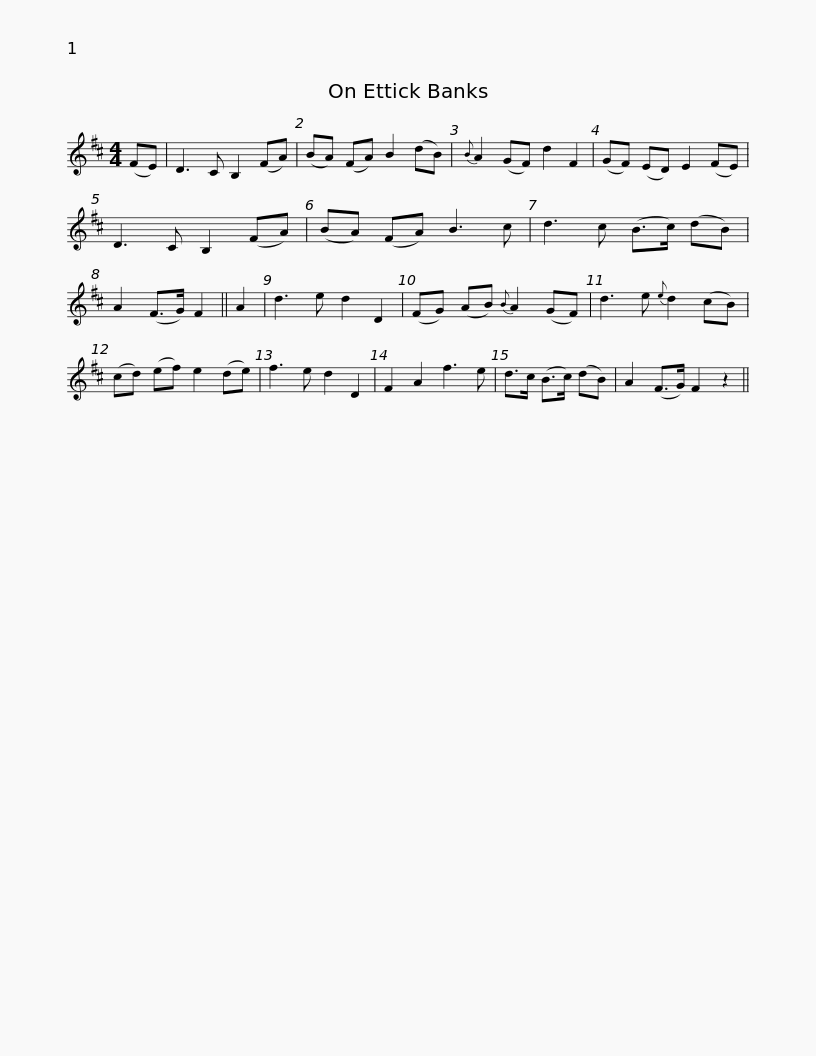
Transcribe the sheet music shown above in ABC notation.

X:1
L:1/8
M:4/4
I:linebreak $
K:Bmin
V:1 treble
V:1
 (FE) | D3 C B,2 (FA) | (BA) (FA) B2 (dB) |{B} A2 (GF) d2 F2 | (GF) (ED) E2 (FE) | %5
 D3 C B,2 (FA) | (BA) (FA) B3 c |$ d3 c (B>c) (dB) | A2 (F>G) F2 || A2 | %10
 d3 e d2 D2 | (FG) (AB){B} A2 (GF) | d3 e{e} d2 (cB) | (cd) (ef) e2 (de) | f3 e d2 D2 |$ %15
 F2 A2 f3 e | d>c (B>c) (dB) | A2 (F>G) F2 z2 || %18
